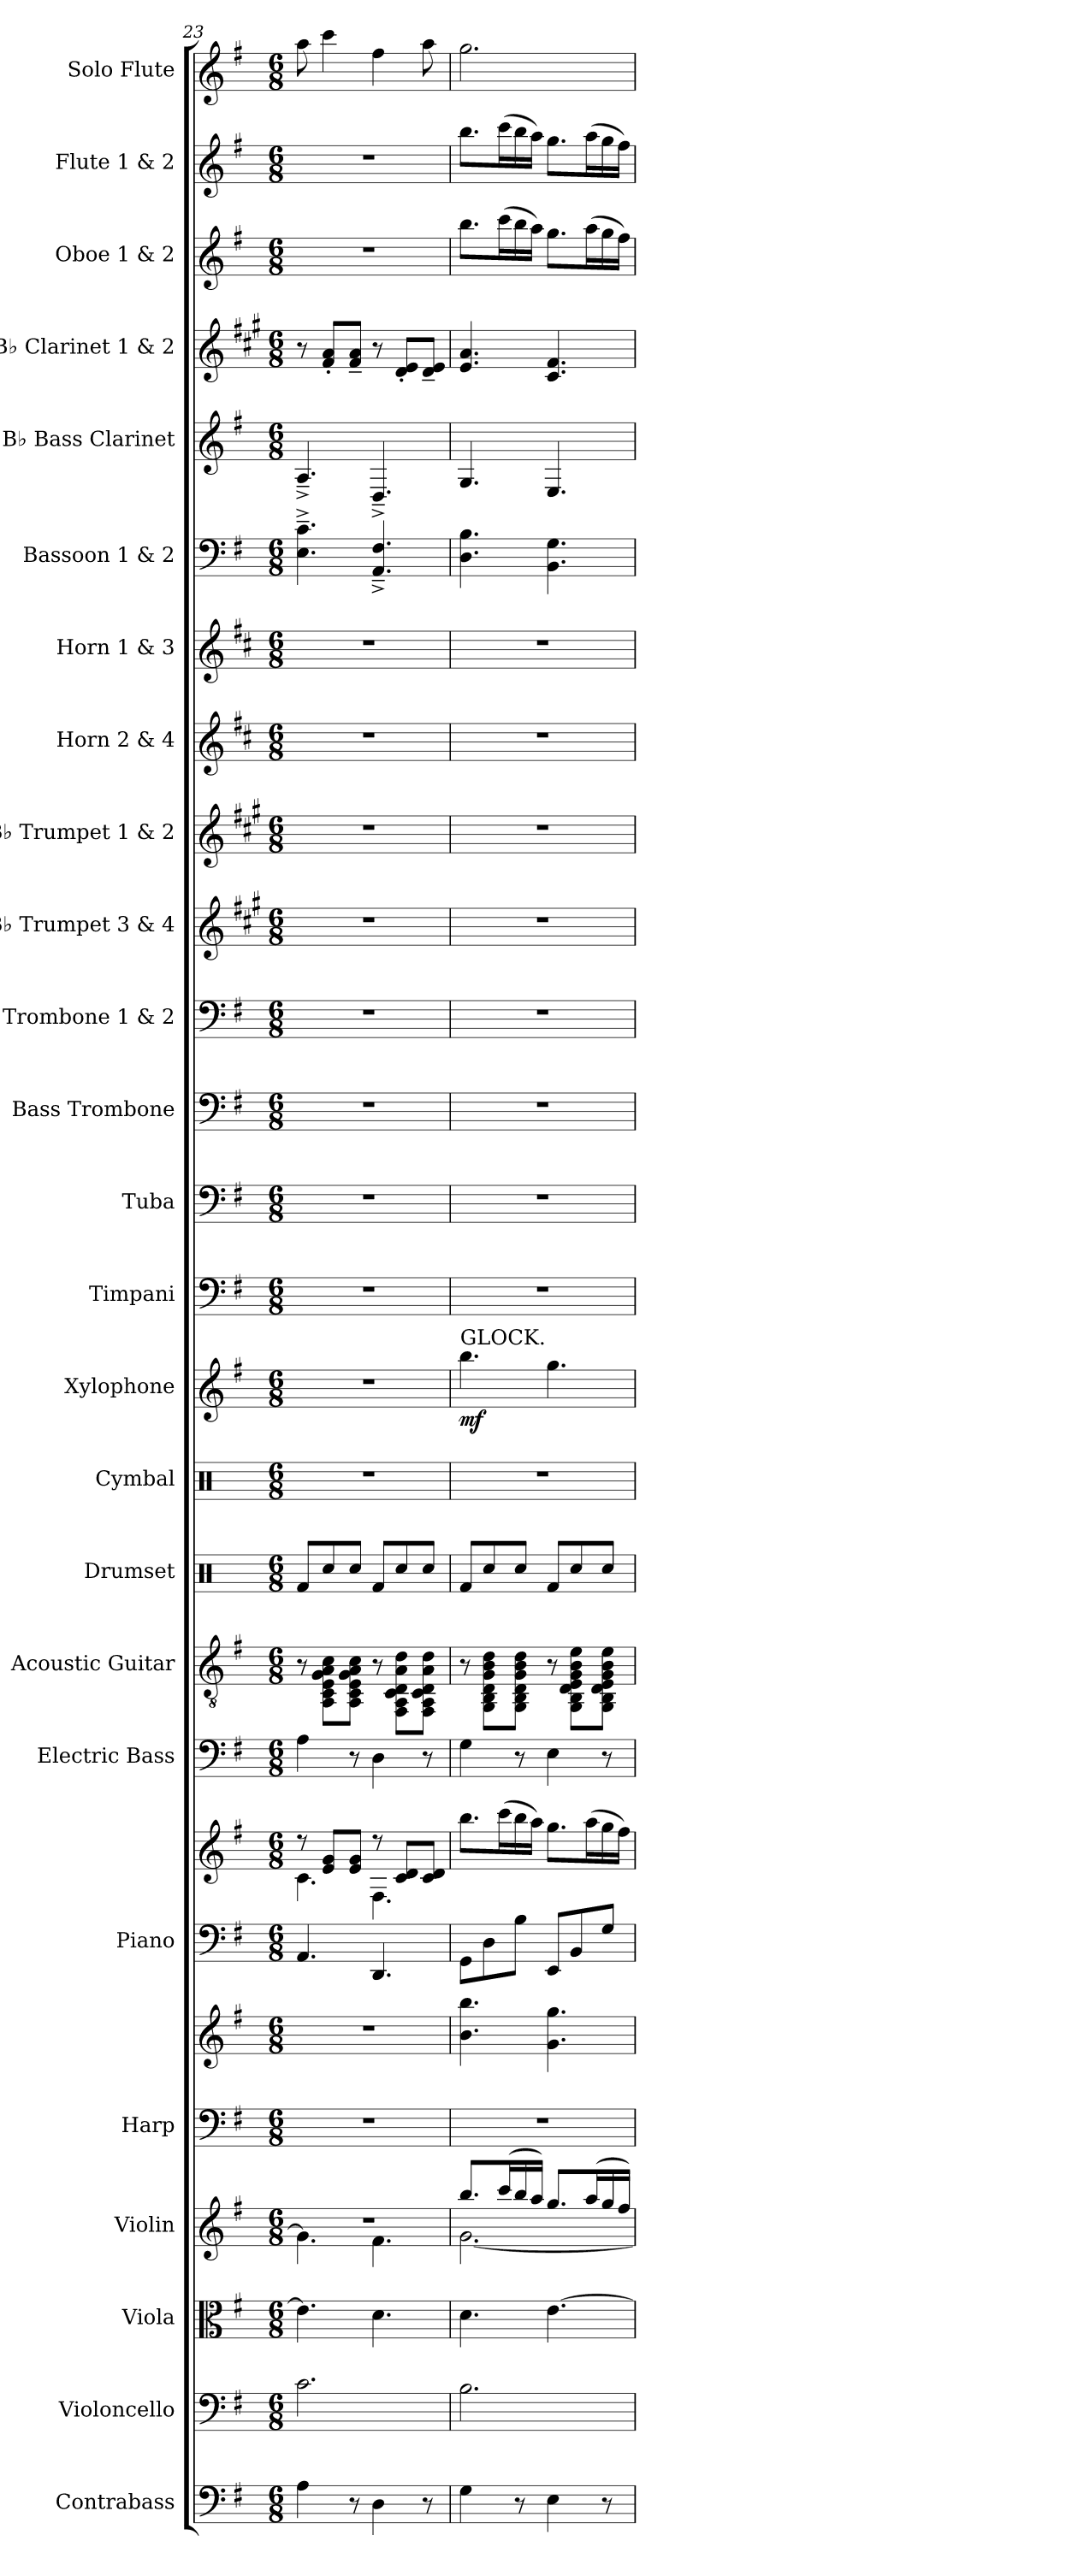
**kern	**kern	**kern	**kern	**kern	**kern	**kern	**kern	**kern	**kern	**kern	**kern	**kern	**dynam	**kern	**kern	**kern	**kern	**kern	**kern	**kern	**kern	**kern	**kern	**kern	**kern	**kern	**kern
*part25	*part24	*part23	*part22	*part21	*part21	*part20	*part20	*part19	*part18	*part17	*part16	*part15	*part15	*part14	*part13	*part12	*part11	*part10	*part9	*part8	*part7	*part6	*part5	*part4	*part3	*part2	*part1
*staff27	*staff26	*staff25	*staff24	*staff23	*staff22	*staff21	*staff20	*staff19	*staff18	*staff17	*staff16	*staff15	*staff15	*staff14	*staff13	*staff12	*staff11	*staff10	*staff9	*staff8	*staff7	*staff6	*staff5	*staff4	*staff3	*staff2	*staff1
*I"Contrabass	*I"Violoncello	*I"Viola	*I"Violin	*I"Harp	*	*I"Piano	*	*I"Electric Bass	*I"Acoustic Guitar	*I"Drumset	*I"Cymbal	*I"Xylophone	*	*I"Timpani	*I"Tuba	*I"Bass Trombone	*I"Trombone 1 &amp; 2	*I"B♭ Trumpet 3 &amp; 4	*I"B♭ Trumpet 1 &amp; 2	*I"Horn 2 &amp; 4	*I"Horn 1 &amp; 3	*I"Bassoon 1 &amp; 2	*I"B♭ Bass Clarinet	*I"B♭ Clarinet 1 &amp; 2	*I"Oboe 1 &amp; 2	*I"Flute 1 &amp; 2	*I"Solo Flute
*I'Cb.	*I'Vc.	*I'Vla.	*I'Vln.	*I'Hrp.	*	*I'Pno.	*	*I'El. B.	*I'Guit.	*I'D. Set	*I'Cym.	*I'Xyl.	*	*I'Timp.	*I'Tba.	*I'B. Tbn.	*I'Tbn. 1, 2	*I'B♭ Tpt. 3, 4	*I'B♭ Tpt. 1, 2	*I'Hn. 2, 4	*I'Hn. 1, 3	*I'Bsn. 1, 2	*I'B♭ B. Cl.	*I'B♭ Cl. 1, 2	*I'Ob. 1, 2	*I'Fl. 1, 2	*I'Solo
*clefF4	*clefF4	*clefC3	*clefG2	*clefF4	*clefG2	*clefF4	*clefG2	*clefF4	*clefGv2	*clefX	*clefX	*clefG2	*	*clefF4	*clefF4	*clefF4	*clefF4	*clefG2	*clefG2	*clefG2	*clefG2	*clefF4	*clefG2	*clefG2	*clefG2	*clefG2	*clefG2
*ITrd7c12	*	*	*	*	*	*	*	*ITrd7c12	*	*	*	*ITrd-14c-24	*	*	*	*	*	*ITrd1c2	*ITrd1c2	*ITrd4c7	*ITrd4c7	*	*ITrd8c14	*ITrd1c2	*	*	*
*k[f#]	*k[f#]	*k[f#]	*k[f#]	*k[f#]	*k[f#]	*k[f#]	*k[f#]	*k[f#]	*k[f#]	*k[]	*k[]	*k[f#]	*	*k[f#]	*k[f#]	*k[f#]	*k[f#]	*k[f#]	*k[f#]	*k[f#]	*k[f#]	*k[f#]	*k[f#]	*k[f#]	*k[f#]	*k[f#]	*k[f#]
*M6/8	*M6/8	*M6/8	*M6/8	*M6/8	*M6/8	*M6/8	*M6/8	*M6/8	*M6/8	*M6/8	*M6/8	*M6/8	*	*M6/8	*M6/8	*M6/8	*M6/8	*M6/8	*M6/8	*M6/8	*M6/8	*M6/8	*M6/8	*M6/8	*M6/8	*M6/8	*M6/8
=23	=23	=23	=23	=23	=23	=23	=23	=23	=23	=23	=23	=23	=23	=23	=23	=23	=23	=23	=23	=23	=23	=23	=23	=23	=23	=23	=23
*	*	*	*^	*	*	*	*^	*	*	*	*	*	*	*	*	*	*	*	*	*	*	*	*	*	*	*	*
4AA\	2.c\	4.e\]	2.rdd	4.g\]	2.r	2.r	4.AA/	8r	4.c\	4AA\	8r	8Rf/L	2.r	2.r	.	2.r	2.r	2.r	2.r	2.r	2.r	2.r	2.r	4.E\~^ 4.c\~^	4.AA~^/	8r	2.r	2.r	8aa\
.	.	.	.	.	.	.	.	8e/ 8g/L	.	.	8AA\ 8C\ 8E\ 8G\ 8A\ 8c\L	8Rcc/	.	.	.	.	.	.	.	.	.	.	.	.	.	8e/' 8g/'L	.	.	4ccc\
8r	.	.	.	.	.	.	.	8e/ 8g/J	.	8r	8AA\ 8C\ 8E\ 8G\ 8A\ 8c\J	8Rcc/J	.	.	.	.	.	.	.	.	.	.	.	.	.	8e/~ 8g/~J	.	.	.
4DD\	.	4.d\	.	4.f#\	.	.	4.DD/	8r	4.F#\	4DD\	8r	8Rf/L	.	.	.	.	.	.	.	.	.	.	.	4.AA/~^ 4.F#/~^	4.DD~^/	8r	.	.	4ff#\
.	.	.	.	.	.	.	.	8c/ 8d/L	.	.	8FF#\ 8AA\ 8C\ 8D\ 8A\ 8d\L	8Rcc/	.	.	.	.	.	.	.	.	.	.	.	.	.	8c/' 8d/'L	.	.	.
8r	.	.	.	.	.	.	.	8c/ 8d/J	.	8r	8FF#\ 8AA\ 8C\ 8D\ 8A\ 8d\J	8Rcc/J	.	.	.	.	.	.	.	.	.	.	.	.	.	8c/~ 8d/~J	.	.	8aa\
*	*	*	*	*	*	*	*	*v	*v	*	*	*	*	*	*	*	*	*	*	*	*	*	*	*	*	*	*	*	*
=24	=24	=24	=24	=24	=24	=24	=24	=24	=24	=24	=24	=24	=24	=24	=24	=24	=24	=24	=24	=24	=24	=24	=24	=24	=24	=24	=24	=24
!	!	!	!	!	!	!	!	!	!	!	!	!	!LO:TX:a:t=GLOCK.	!	!	!	!	!	!	!	!	!	!	!	!	!	!	!
!	!	!	!	!	!	!	!	!	!	!	!	!	!	!LO:DY:b	!	!	!	!	!	!	!	!	!	!	!	!	!	!
4GG\	2.B\	4.d\	8.bb/L	[2.g\	2.r	4.b\ 4.bb\	8GG\L	8.bb\L	4GG\	8r	8Rf/L	2.r	4.bbbb\	mf	2.r	2.r	2.r	2.r	2.r	2.r	2.r	2.r	4.D\ 4.B\	4.GG/	4.d/ 4.g/	8.bb\L	8.bb\L	2.gg\
.	.	.	.	.	.	.	8D\	.	.	8GG\ 8BB\ 8D\ 8G\ 8B\ 8d\L	8Rcc/	.	.	.	.	.	.	.	.	.	.	.	.	.	.	.	.	.
.	.	.	(>16ccc/L	.	.	.	.	(>16ccc\L	.	.	.	.	.	.	.	.	.	.	.	.	.	.	.	.	.	(>16ccc\L	(>16ccc\L	.
8r	.	.	16bb/	.	.	.	8B\J	16bb\	8r	8GG\ 8BB\ 8D\ 8G\ 8B\ 8d\J	8Rcc/J	.	.	.	.	.	.	.	.	.	.	.	.	.	.	16bb\	16bb\	.
.	.	.	16aa/JJ)	.	.	.	.	16aa\JJ)	.	.	.	.	.	.	.	.	.	.	.	.	.	.	.	.	.	16aa\JJ)	16aa\JJ)	.
4EE\	.	[4.e\	8.gg/L	.	.	4.g\ 4.gg\	8EE/L	8.gg\L	4EE\	8r	8Rf/L	.	4.gggg\	.	.	.	.	.	.	.	.	.	4.BB\ 4.G\	4.EE/	4.B/ 4.e/	8.gg\L	8.gg\L	.
.	.	.	.	.	.	.	8BB/	.	.	8GG\ 8BB\ 8D\ 8E\ 8G\ 8B\ 8e\L	8Rcc/	.	.	.	.	.	.	.	.	.	.	.	.	.	.	.	.	.
.	.	.	(>16aa/L	.	.	.	.	(>16aa\L	.	.	.	.	.	.	.	.	.	.	.	.	.	.	.	.	.	(>16aa\L	(>16aa\L	.
8r	.	.	16gg/	.	.	.	8G/J	16gg\	8r	8GG\ 8BB\ 8D\ 8E\ 8G\ 8B\ 8e\J	8Rcc/J	.	.	.	.	.	.	.	.	.	.	.	.	.	.	16gg\	16gg\	.
.	.	.	16ff#/JJ)	.	.	.	.	16ff#\JJ)	.	.	.	.	.	.	.	.	.	.	.	.	.	.	.	.	.	16ff#\JJ)	16ff#\JJ)	.
*	*	*	*v	*v	*	*	*	*	*	*	*	*	*	*	*	*	*	*	*	*	*	*	*	*	*	*	*	*
=	=	=	=	=	=	=	=	=	=	=	=	=	=	=	=	=	=	=	=	=	=	=	=	=	=	=	=
*-	*-	*-	*-	*-	*-	*-	*-	*-	*-	*-	*-	*-	*-	*-	*-	*-	*-	*-	*-	*-	*-	*-	*-	*-	*-	*-	*-
